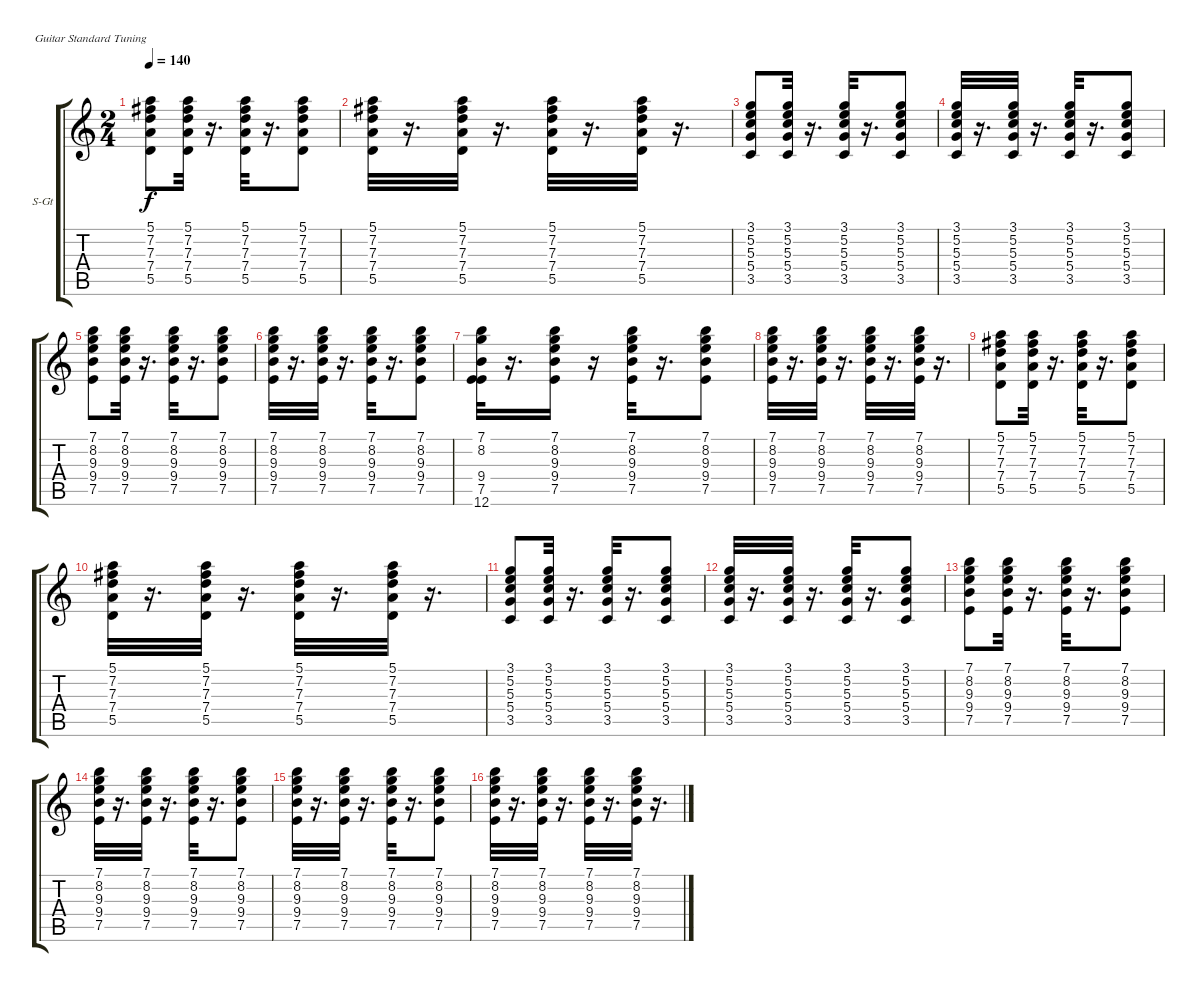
\bracketExtendMode groupsimilarinstruments
\firstSystemTrackNameOrientation horizontal
\otherSystemsTrackNameOrientation horizontal
\track ("Гитара 1" "S-Gt") {instrument acousticguitarsteel}
\staff {score tabs}
\tuning (E4 B3 G3 D3 A2 E2)
\ts (2 4)
\tempo 140
\clef g2
\ks c
(5.1 7.2 7.3 7.4 5.5).8{dy f} (5.1 7.2 7.3 7.4 5.5).32 r.16{d} (5.1 7.2 7.3 7.4 5.5).32 r.16{d} (5.1 7.2 7.3 7.4 5.5).8 |
(5.1 7.2 7.3 7.4 5.5).32 r.16{d} (5.1 7.2 7.3 7.4 5.5).32 r.16{d} (5.1 7.2 7.3 7.4 5.5).32 r.16{d} (5.1 7.2 7.3 7.4 5.5).32 r.16{d} |
(3.1 5.2 5.3 5.4 3.5).8 (3.1 5.2 5.3 5.4 3.5).32 r.16{d} (3.1 5.2 5.3 5.4 3.5).32 r.16{d} (3.1 5.2 5.3 5.4 3.5).8 |
(3.1 5.2 5.3 5.4 3.5).32 r.16{d} (3.1 5.2 5.3 5.4 3.5).32 r.16{d} (3.1 5.2 5.3 5.4 3.5).32 r.16{d} (3.1 5.2 5.3 5.4 3.5).8 |
(7.1 8.2 9.3 9.4 7.5).8 (7.1 8.2 9.3 9.4 7.5).32 r.16{d} (7.1 8.2 9.3 9.4 7.5).32 r.16{d} (7.1 8.2 9.3 9.4 7.5).8 |
(7.1 8.2 9.3 9.4 7.5).32 r.16{d} (7.1 8.2 9.3 9.4 7.5).32 r.16{d} (7.1 8.2 9.3 9.4 7.5).32 r.16{d} (7.1 8.2 9.3 9.4 7.5).8 |
(7.1 8.2 9.4 7.5 12.6).32 r.16{d} (7.1 8.2 9.3 9.4 7.5).16 r.16 (7.1 8.2 9.3 9.4 7.5).32 r.16{d} (7.1 8.2 9.3 9.4 7.5).8 |
(7.1 8.2 9.3 9.4 7.5).32 r.16{d} (7.1 8.2 9.3 9.4 7.5).32 r.16{d} (7.1 8.2 9.3 9.4 7.5).32 r.16{d} (7.1 8.2 9.3 9.4 7.5).32 r.16{d} |
(5.1 7.2 7.3 7.4 5.5).8 (5.1 7.2 7.3 7.4 5.5).32 r.16{d} (5.1 7.2 7.3 7.4 5.5).32 r.16{d} (5.1 7.2 7.3 7.4 5.5).8 |
(5.1 7.2 7.3 7.4 5.5).32 r.16{d} (5.1 7.2 7.3 7.4 5.5).32 r.16{d} (5.1 7.2 7.3 7.4 5.5).32 r.16{d} (5.1 7.2 7.3 7.4 5.5).32 r.16{d} |
(3.1 5.2 5.3 5.4 3.5).8 (3.1 5.2 5.3 5.4 3.5).32 r.16{d} (3.1 5.2 5.3 5.4 3.5).32 r.16{d} (3.1 5.2 5.3 5.4 3.5).8 |
(3.1 5.2 5.3 5.4 3.5).32 r.16{d} (3.1 5.2 5.3 5.4 3.5).32 r.16{d} (3.1 5.2 5.3 5.4 3.5).32 r.16{d} (3.1 5.2 5.3 5.4 3.5).8 |
(7.1 8.2 9.3 9.4 7.5).8 (7.1 8.2 9.3 9.4 7.5).32 r.16{d} (7.1 8.2 9.3 9.4 7.5).32 r.16{d} (7.1 8.2 9.3 9.4 7.5).8 |
(7.1 8.2 9.3 9.4 7.5).32 r.16{d} (7.1 8.2 9.3 9.4 7.5).32 r.16{d} (7.1 8.2 9.3 9.4 7.5).32 r.16{d} (7.1 8.2 9.3 9.4 7.5).8 |
(7.1 8.2 9.3 9.4 7.5).32 r.16{d} (7.1 8.2 9.3 9.4 7.5).32 r.16{d} (7.1 8.2 9.3 9.4 7.5).32 r.16{d} (7.1 8.2 9.3 9.4 7.5).8 |
(7.1 8.2 9.3 9.4 7.5).32 r.16{d} (7.1 8.2 9.3 9.4 7.5).32 r.16{d} (7.1 8.2 9.3 9.4 7.5).32 r.16{d} (7.1 8.2 9.3 9.4 7.5).32 r.16{d}
